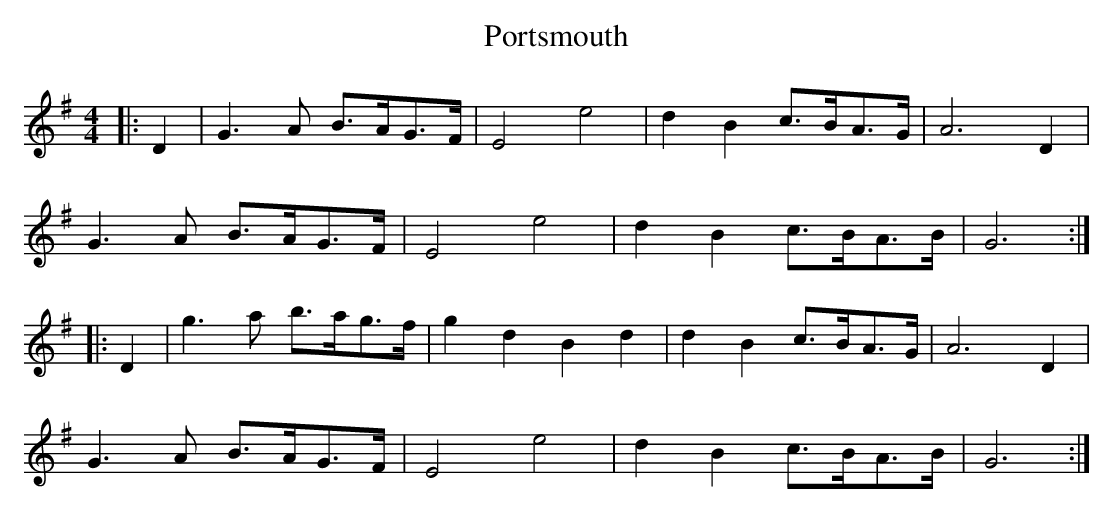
X:1
T: Portsmouth
M: 4/4
L: 1/8
K: Gmaj
|: D2 | G3A B>AG>F | E4 e4 | d2 B2 c>BA>G | A6 D2 |
G3 A B>AG>F | E4 e4 | d2 B2 c>BA>B | G6 :|
|: D2 | g3 a b>ag>f | g2 d2 B2 d2 | d2 B2 c>BA>G | A6 D2 |
G3 A B>AG>F | E4 e4 | d2 B2 c>BA>B | G6 :|
